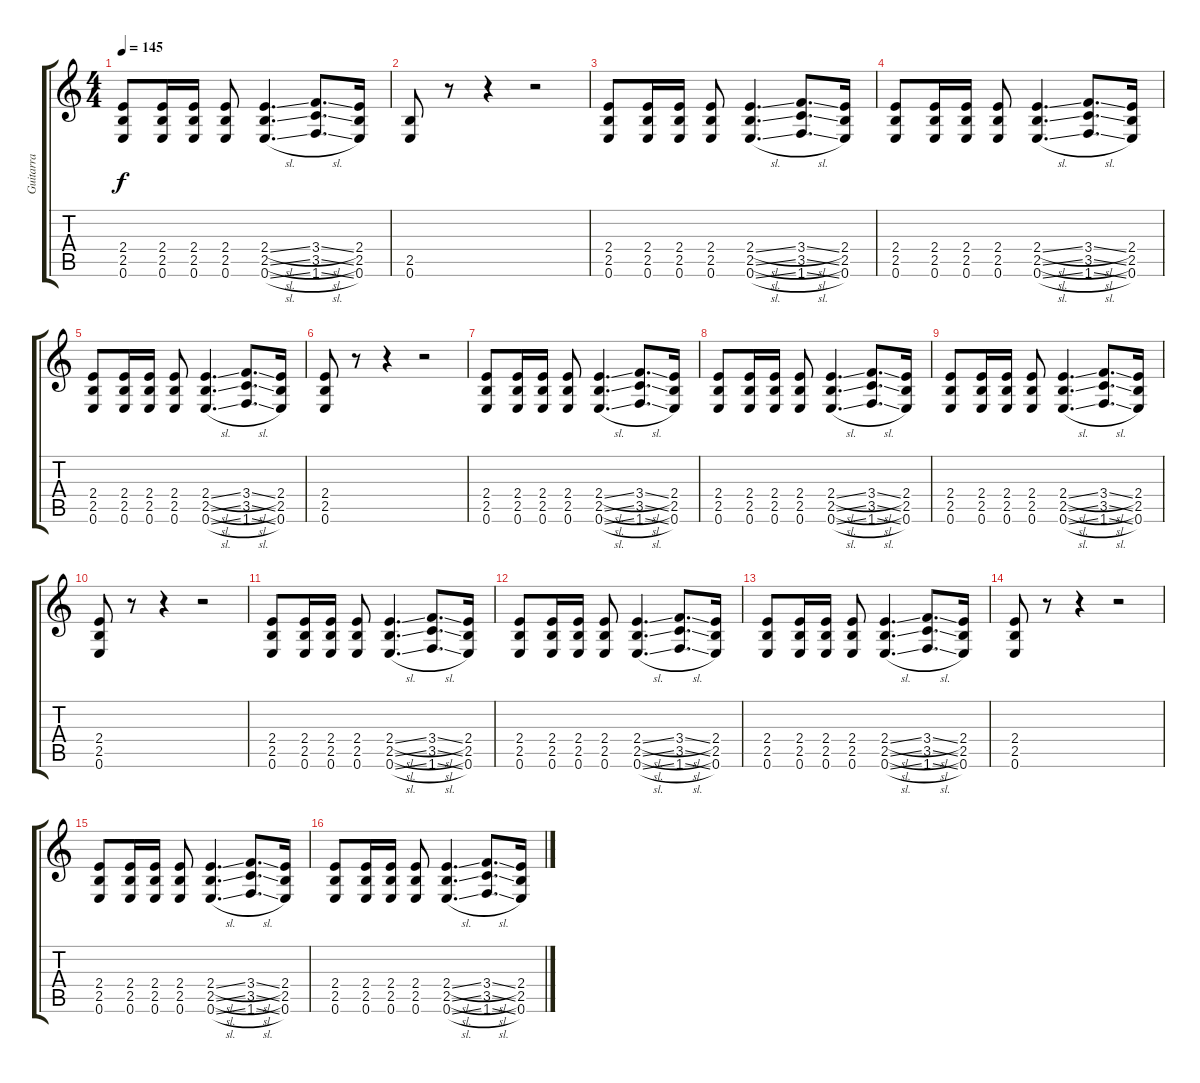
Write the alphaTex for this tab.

\track ("Guitarra" "Guitarra") {instrument overdrivenguitar}
\staff {score tabs}
\tuning (E4 B3 G3 D3 A2 E2) {hide}
\ts (4 4)
\tempo 145
\clef g2
\ks c
(2.4 2.5 0.6).8{dy f} (2.4 2.5 0.6).16 (2.4 2.5 0.6).16 (2.4 2.5 0.6).8 (2.4{sl} 2.5{sl} 0.6{sl}).4{d} (3.4{sl} 3.5{sl} 1.6{sl}).8{d} (2.4 2.5 0.6).16 |
(2.5 0.6).8 r.8 r.4 r.2 |
(2.4 2.5 0.6).8 (2.4 2.5 0.6).16 (2.4 2.5 0.6).16 (2.4 2.5 0.6).8 (2.4{sl} 2.5{sl} 0.6{sl}).4{d} (3.4{sl} 3.5{sl} 1.6{sl}).8{d} (2.4 2.5 0.6).16 |
(2.4 2.5 0.6).8 (2.4 2.5 0.6).16 (2.4 2.5 0.6).16 (2.4 2.5 0.6).8 (2.4{sl} 2.5{sl} 0.6{sl}).4{d} (3.4{sl} 3.5{sl} 1.6{sl}).8{d} (2.4 2.5 0.6).16 |
(2.4 2.5 0.6).8 (2.4 2.5 0.6).16 (2.4 2.5 0.6).16 (2.4 2.5 0.6).8 (2.4{sl} 2.5{sl} 0.6{sl}).4{d} (3.4{sl} 3.5{sl} 1.6{sl}).8{d} (2.4 2.5 0.6).16 |
(2.4 2.5 0.6).8 r.8 r.4 r.2 |
(2.4 2.5 0.6).8 (2.4 2.5 0.6).16 (2.4 2.5 0.6).16 (2.4 2.5 0.6).8 (2.4{sl} 2.5{sl} 0.6{sl}).4{d} (3.4{sl} 3.5{sl} 1.6{sl}).8{d} (2.4 2.5 0.6).16 |
(2.4 2.5 0.6).8 (2.4 2.5 0.6).16 (2.4 2.5 0.6).16 (2.4 2.5 0.6).8 (2.4{sl} 2.5{sl} 0.6{sl}).4{d} (3.4{sl} 3.5{sl} 1.6{sl}).8{d} (2.4 2.5 0.6).16 |
(2.4 2.5 0.6).8 (2.4 2.5 0.6).16 (2.4 2.5 0.6).16 (2.4 2.5 0.6).8 (2.4{sl} 2.5{sl} 0.6{sl}).4{d} (3.4{sl} 3.5{sl} 1.6{sl}).8{d} (2.4 2.5 0.6).16 |
(2.4 2.5 0.6).8 r.8 r.4 r.2 |
(2.4 2.5 0.6).8 (2.4 2.5 0.6).16 (2.4 2.5 0.6).16 (2.4 2.5 0.6).8 (2.4{sl} 2.5{sl} 0.6{sl}).4{d} (3.4{sl} 3.5{sl} 1.6{sl}).8{d} (2.4 2.5 0.6).16 |
(2.4 2.5 0.6).8 (2.4 2.5 0.6).16 (2.4 2.5 0.6).16 (2.4 2.5 0.6).8 (2.4{sl} 2.5{sl} 0.6{sl}).4{d} (3.4{sl} 3.5{sl} 1.6{sl}).8{d} (2.4 2.5 0.6).16 |
(2.4 2.5 0.6).8 (2.4 2.5 0.6).16 (2.4 2.5 0.6).16 (2.4 2.5 0.6).8 (2.4{sl} 2.5{sl} 0.6{sl}).4{d} (3.4{sl} 3.5{sl} 1.6{sl}).8{d} (2.4 2.5 0.6).16 |
(2.4 2.5 0.6).8 r.8 r.4 r.2 |
(2.4 2.5 0.6).8 (2.4 2.5 0.6).16 (2.4 2.5 0.6).16 (2.4 2.5 0.6).8 (2.4{sl} 2.5{sl} 0.6{sl}).4{d} (3.4{sl} 3.5{sl} 1.6{sl}).8{d} (2.4 2.5 0.6).16 |
(2.4 2.5 0.6).8 (2.4 2.5 0.6).16 (2.4 2.5 0.6).16 (2.4 2.5 0.6).8 (2.4{sl} 2.5{sl} 0.6{sl}).4{d} (3.4{sl} 3.5{sl} 1.6{sl}).8{d} (2.4 2.5 0.6).16
